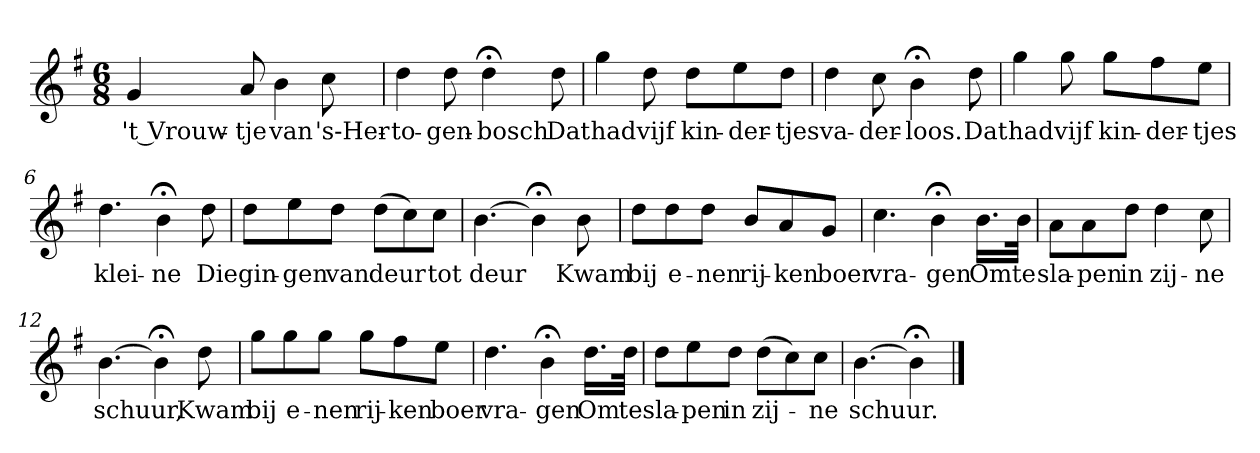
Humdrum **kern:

**kern	**text
*part1	*part1
*staff1	*staff1
*k[f#]	*
*G:	*
*M6/8	*
*MM120	*
=1	=1
4g	't Vrouw-
8a	-tje
4b	van
8cc	's-Her-
=2	=2
4dd	-to-
8dd	-gen-
4dd;<	-bosch
8dd	Dat
=3	=3
4gg	had
8dd	vijf
8ddL	kin-
8ee	-der-
8ddJ	-tjes
=4	=4
4dd	va-
8cc	-der-
4b;<	-loos.
8dd	Dat
=5	=5
4gg	had
8gg	vijf
8ggL	kin-
8ff#	-der-
8eeJ	-tjes
=6	=6
4.dd	klei-
4b;<	-ne
8dd	Die
=7	=7
8ddL	gin-
8ee	-gen
8ddJ	van
(8ddL	deur
8cc)	.
8ccJ	tot
=8	=8
[4.b	deur
4b;<]	.
8b	Kwam
=9	=9
8ddL	bij
8dd	e-
8ddJ	-nen
8bL	rij-
8a	-ken
8gJ	boer
=10	=10
4.cc	vra-
4b;<	-gen
16.bLL	Om
32bJJk	te
=11	=11
8aL	sla-
8a	-pen
8ddJ	in
4dd	zij-
8cc	-ne
=12	=12
[4.b	schuur,
4b;<]	.
8dd	Kwam
=13	=13
8ggL	bij
8gg	e-
8ggJ	-nen
8ggL	rij-
8ff#	-ken
8eeJ	boer
=14	=14
4.dd	vra-
4b;<	-gen
16.ddLL	Om
32ddJJk	te
=15	=15
8ddL	sla-
8ee	-pen
8ddJ	in
(8ddL	zij-
8cc)	.
8ccJ	-ne
=16	=16
[4.b	schuur.
4b;<]	.
==	==
*-	*-
